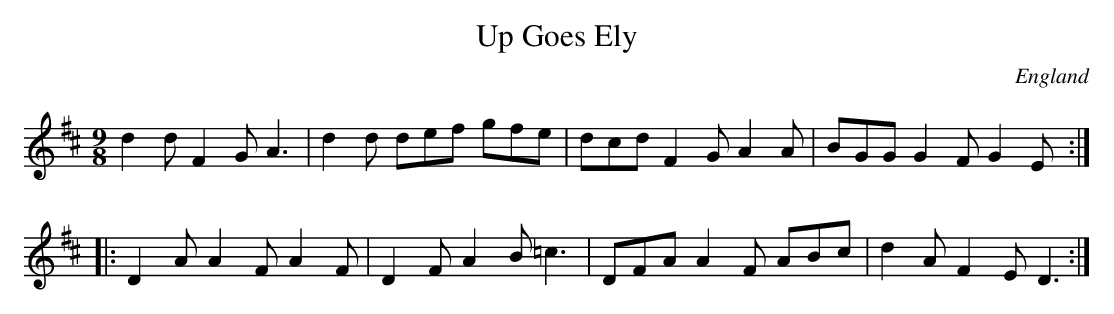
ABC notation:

X:1
T:Up Goes Ely
M:9/8
O:England
K:D major
d2d F2G A3|d2d def gfe|dcd F2G A2A|BGG G2F G2E::
D2A A2F A2F|D2F A2B =c3|DFA A2F ABc|d2A F2E D3:|
